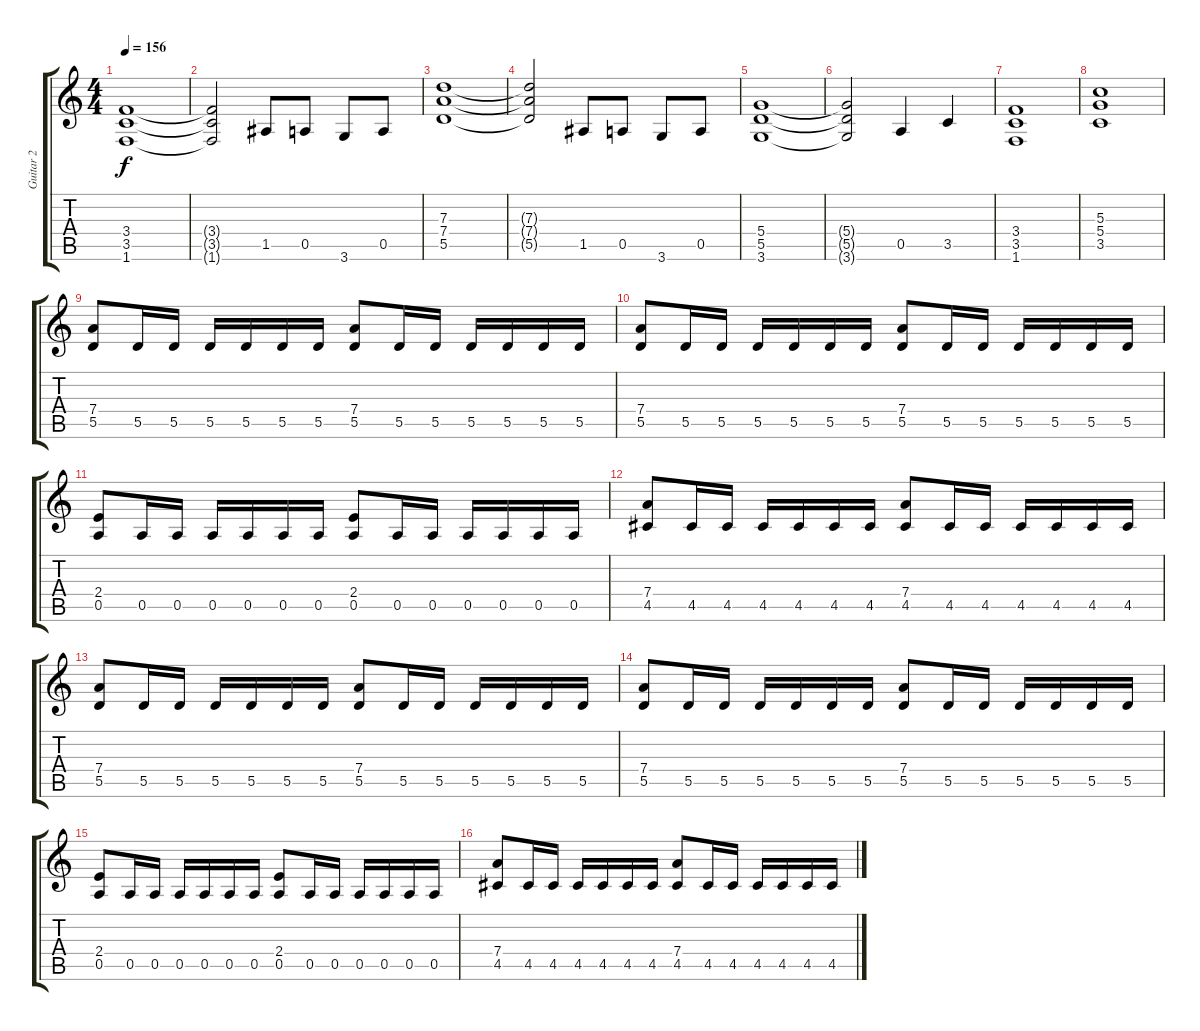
\track ("Guitar 2" "Guitar 2") {instrument distortionguitar}
\staff {score tabs}
\tuning (E4 B3 G3 D3 A2 E2) {hide}
\ts (4 4)
\tempo 156
\clef g2
\ks c
(3.4 3.5 1.6).1{dy f} |
(3.4{t} 3.5{t} 1.6{t}).2 1.5.8 0.5.8 3.6.8 0.5.8 |
(7.3 7.4 5.5).1 |
(7.3{t} 7.4{t} 5.5{t}).2 1.5.8 0.5.8 3.6.8 0.5.8 |
(5.4 5.5 3.6).1 |
(5.4{t} 5.5{t} 3.6{t}).2 0.5.4 3.5.4 |
(3.4 3.5 1.6).1 |
(5.3 5.4 3.5).1 |
\section ("" "")
(7.4 5.5).8 5.5.16 5.5.16 5.5.16 5.5.16 5.5.16 5.5.16 (7.4 5.5).8 5.5.16 5.5.16 5.5.16 5.5.16 5.5.16 5.5.16 |
(7.4 5.5).8 5.5.16 5.5.16 5.5.16 5.5.16 5.5.16 5.5.16 (7.4 5.5).8 5.5.16 5.5.16 5.5.16 5.5.16 5.5.16 5.5.16 |
(2.4 0.5).8 0.5.16 0.5.16 0.5.16 0.5.16 0.5.16 0.5.16 (2.4 0.5).8 0.5.16 0.5.16 0.5.16 0.5.16 0.5.16 0.5.16 |
(7.4 4.5).8 4.5.16 4.5.16 4.5.16 4.5.16 4.5.16 4.5.16 (7.4 4.5).8 4.5.16 4.5.16 4.5.16 4.5.16 4.5.16 4.5.16 |
(7.4 5.5).8 5.5.16 5.5.16 5.5.16 5.5.16 5.5.16 5.5.16 (7.4 5.5).8 5.5.16 5.5.16 5.5.16 5.5.16 5.5.16 5.5.16 |
(7.4 5.5).8 5.5.16 5.5.16 5.5.16 5.5.16 5.5.16 5.5.16 (7.4 5.5).8 5.5.16 5.5.16 5.5.16 5.5.16 5.5.16 5.5.16 |
(2.4 0.5).8 0.5.16 0.5.16 0.5.16 0.5.16 0.5.16 0.5.16 (2.4 0.5).8 0.5.16 0.5.16 0.5.16 0.5.16 0.5.16 0.5.16 |
(7.4 4.5).8 4.5.16 4.5.16 4.5.16 4.5.16 4.5.16 4.5.16 (7.4 4.5).8 4.5.16 4.5.16 4.5.16 4.5.16 4.5.16 4.5.16
